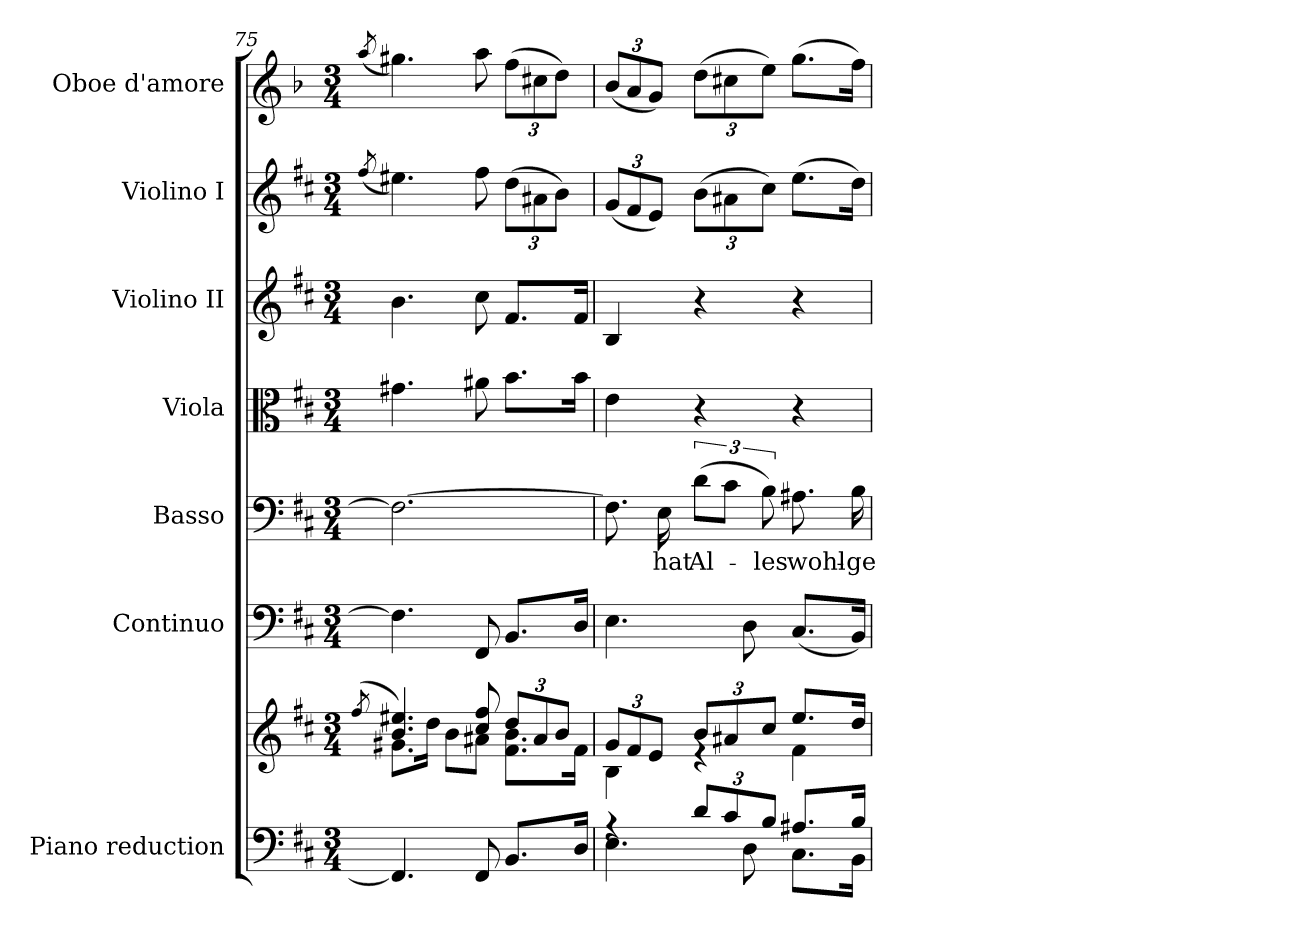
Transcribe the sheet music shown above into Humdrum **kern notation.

**kern	**kern	**kern	**kern	**text	**kern	**kern	**kern	**kern
*part7	*part7	*part6	*part5	*part5	*part4	*part3	*part2	*part1
*staff8	*staff7	*staff6	*staff5	*staff5	*staff4	*staff3	*staff2	*staff1
*I"Piano reduction	*	*I"Continuo	*I"Basso	*	*I"Viola	*I"Violino II	*I"Violino I	*I"Oboe d'amore
*I'Pno	*	*	*	*	*	*	*	*I'Ob
*clefF4	*clefG2	*clefF4	*clefF4	*	*clefC3	*clefG2	*clefG2	*clefG2
*	*	*	*	*	*	*	*	*ITrd2c3
*k[f#c#]	*k[f#c#]	*k[f#c#]	*k[f#c#]	*	*k[f#c#]	*k[f#c#]	*k[f#c#]	*k[f#c#]
*M3/4	*M3/4	*M3/4	*M3/4	*	*M3/4	*M3/4	*M3/4	*M3/4
=75	=75	=75	=75	=75	=75	=75	=75	=75
.	(>8qff#/	.	.	.	.	.	(<8qff#/	(<8qff#/
*	*^	*	*	*	*	*	*	*
4.FF#/]	4.b/ 4.ee#X/)	8.g#X\L	4.F#\]	2.F#\_	.	4.g#X\	4.b\	4.ee#X\)	4.ee#X\)
.	.	16dd\Jk	.	.	.	.	.	.	.
.	.	8b\L	.	.	.	.	.	.	.
8FF#/	8cc#/ 8ff#/	8a#X\J	8FF#/	.	.	8a#X\	8cc#\	8ff#\	8ff#\
*	*Xbrackettup	*	*	*	*	*	*	*Xbrackettup	*Xbrackettup
8.BB/L	12dd/L	8.f#\ 8.b\L	8.BB/L	.	.	8.b\L	8.f#/L	(>12dd\L	(>12dd\L
.	12a#/	.	.	.	.	.	.	12a#X\	12a#X\
.	12b/J	.	.	.	.	.	.	12b\J)	12b\J)
16D/Jk	.	16f#\Jk	16D/Jk	.	.	16b\Jk	16f#/Jk	.	.
=76	=76	=76	=76	=76	=76	=76	=76	=76	=76
*^	*	*	*	*	*	*	*	*	*
4rA	4.E\	12g/L	4B\	4.E\	8.F#\]	.	4e\	4B/	(<12g/L	(<12g/L
.	.	12f#/	.	.	.	.	.	.	12f#/	12f#/
.	.	12e/J	.	.	.	.	.	.	12e/J)	12e/J)
!	!	!	!	!	!	!LO:LY:b	!	!	!	!
.	.	.	.	.	16E\	hat	.	.	.	.
*Xbrackettup	*	*	*	*	*	*	*	*	*	*
!	!	!	!	!	!	!LO:LY:b	!	!	!	!
12d/L	.	12b/L	4re	.	(>12d\L	Al-	4r	4r	(>12b\L	(>12b\L
12c#/	.	12a#X/	.	.	12c#\J	.	.	.	12a#X\	12a#X\
.	8D\	.	.	8D\	.	.	.	.	.	.
!	!	!	!	!	!	!LO:LY:b	!	!	!	!
12B/J	.	12cc#/J	.	.	12B\)	-les	.	.	12cc#\J)	12cc#\J)
!	!	!	!	!	!	!LO:LY:b	!	!	!	!
8.A#X/L	8.C#\L	8.ee/L	4f#\	(<8.C#/L	8.A#X\	wohl-	4r	4r	(>8.ee\L	(>8.ee\L
!	!	!	!	!	!	!LO:LY:b	!	!	!	!
16B/Jk	16BB\Jk	16dd/Jk	.	16BB/Jk)	16B\	-ge-	.	.	16dd\Jk)	16dd\Jk)
*v	*v	*	*	*	*	*	*	*	*	*
*	*v	*v	*	*	*	*	*	*	*
=	=	=	=	=	=	=	=	=
*-	*-	*-	*-	*-	*-	*-	*-	*-
